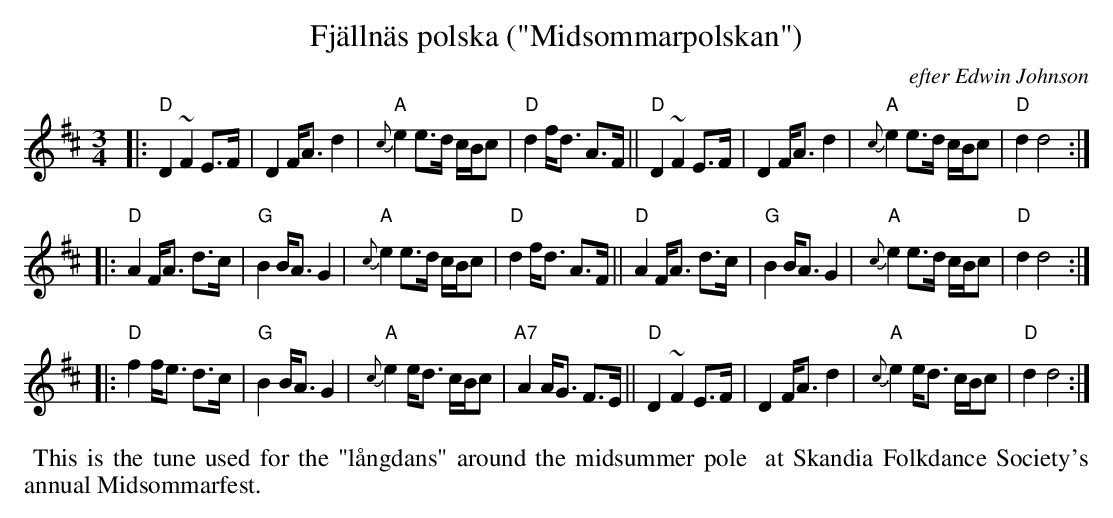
X:1
T: Fj\"alln\"as polska ("Midsommarpolskan")
O: efter Edwin Johnson
M: 3/4
L: 1/8
K: D
|:\
"D"D2 ~F2 E>F | D2 F<A d2 | "A"{c}e2 e>d c/B/c | "D"d2 f<d A>F ||\
"D"D2 ~F2 E>F | D2 F<A d2 | "A"{c}e2 e>d c/B/c | "D"d2 d4 :|
|:\
"D"A2 F<A d>c | "G"B2 B<A G2 | "A"{c}e2 e>d c/B/c | "D"d2 f<d A>F ||\
"D"A2 F<A d>c | "G"B2 B<A G2 | "A"{c}e2 e>d c/B/c | "D"d2 d4 :|
|:\
"D"f2 f<e d>c | "G"B2 B<A G2 | "A"{c}e2 e<d c/B/c | "A7"A2 A<G F>E ||\
"D"D2 ~F2 E>F |    D2 F<A d2 | "A"{c}e2 e<d c/B/c | "D"d2 d4 :|
